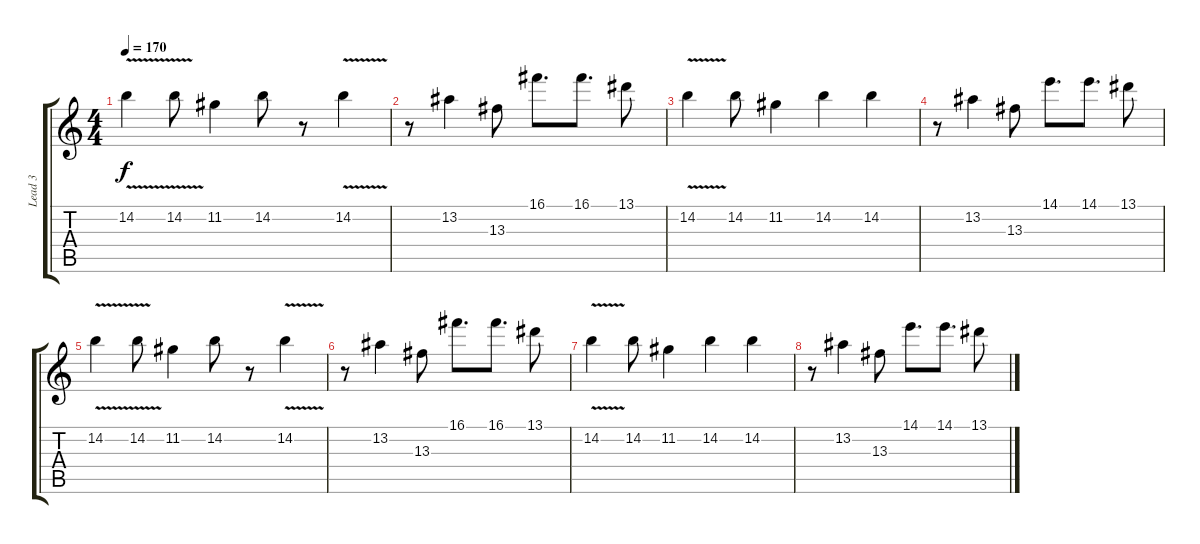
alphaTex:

\track ("Lead 3" "Lead 3") {instrument distortionguitar}
\staff {score tabs}
\tuning (D4 A3 F3 C3 G2 D2) {hide}
\ts (4 4)
\tempo 170
\clef g2
\ks c
14.2{v}.4{dy f} 14.2{v}.8 11.2.4 14.2.8 r.8 14.2{v}.4 |
r.8 13.2.4 13.3.8 16.1.8{d} 16.1.8{d} 13.1.8 |
14.2{v}.4 14.2.8 11.2.4 14.2.4 14.2.4 |
r.8 13.2.4 13.3.8 14.1.8{d} 14.1.8{d} 13.1.8 |
14.2{v}.4 14.2{v}.8 11.2.4 14.2.8 r.8 14.2{v}.4 |
r.8 13.2.4 13.3.8 16.1.8{d} 16.1.8{d} 13.1.8 |
14.2{v}.4 14.2.8 11.2.4 14.2.4 14.2.4 |
r.8 13.2.4 13.3.8 14.1.8{d} 14.1.8{d} 13.1.8
